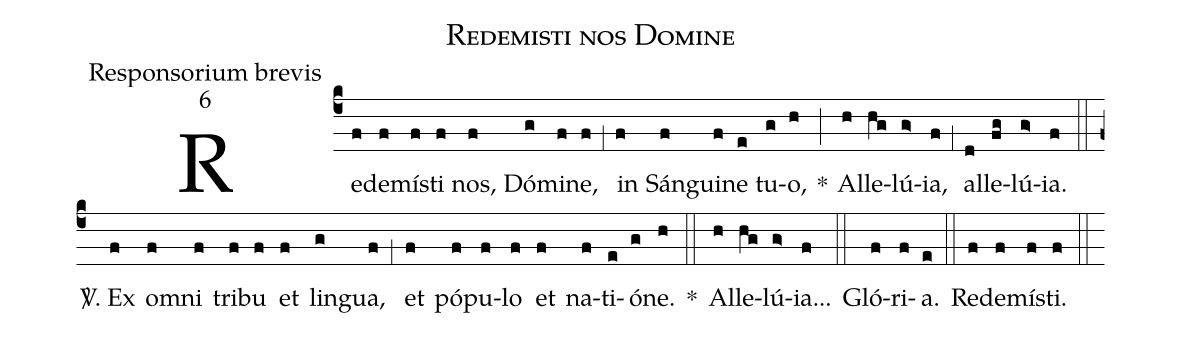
name:Redemisti nos Domine;
office-part:Responsorium brevis;
mode:6;
%%
(c4) Re(f)de(f)mí(f)sti(f) nos,(f) Dó(g)mi(f)ne,(f) (,1) in(f) Sán(f)gui(f)ne(e) tu(g)o,(h) *(;) Al(h)le(hg)lú(g>)ia,(f) (,1) al(d)le(fg)lú(g>)ia.(f) (::)

<sp>V/</sp>. Ex(f) o(f)mni(f) tri(f)bu(f) et(f) lin(g)gua,(f) (,1) et(f) pó(f)pu(f)lo(f) et(f) na(f)ti(e)ó(g)ne.(h) *(::) Al(h)le(hg)lú(g>)ia...(f) (::)

Gló(f)ri(f)a.(e) (::)
Re(f)de(f)mí(f)sti.(f) (::)
